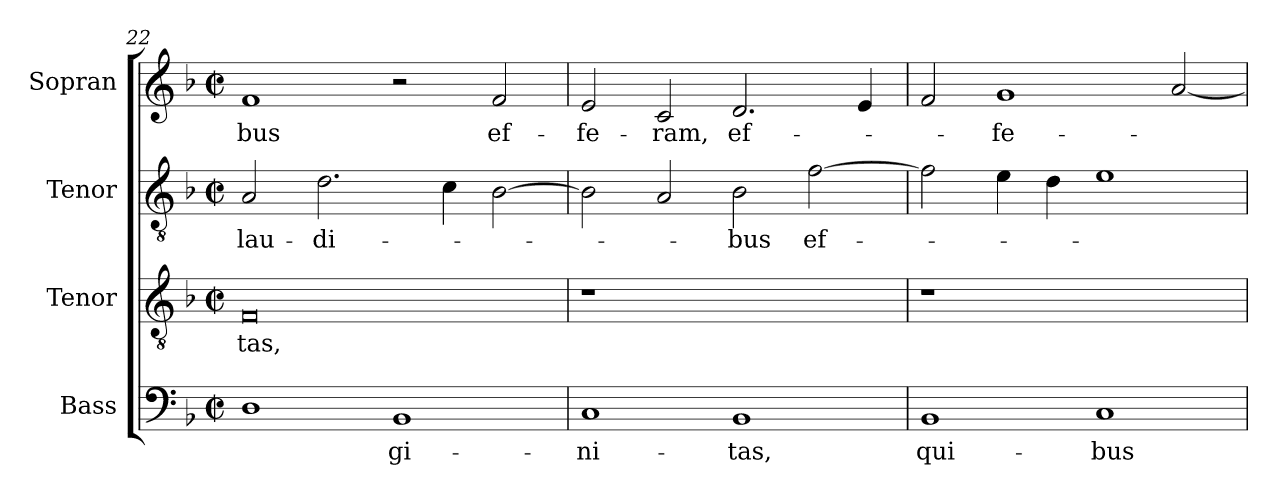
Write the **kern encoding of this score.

**kern	**text	**kern	**text	**kern	**text	**kern	**text
*part4	*part4	*part3	*part3	*part2	*part2	*part1	*part1
*staff4	*staff4	*staff3	*staff3	*staff2	*staff2	*staff1	*staff1
*I"Bass	*	*I"Tenor	*	*I"Tenor	*	*I"Sopran	*
*	*	*I'Tenor	*	*	*	*	*
*clefF4	*	*clefGv2	*	*clefGv2	*	*clefG2	*
*	*	*ITrd7c12	*	*ITrd7c12	*	*	*
*k[b-]	*	*k[b-]	*	*k[b-]	*	*k[b-]	*
*F:	*	*F:	*	*F:	*	*F:	*
*M2/2	*	*M2/2	*	*M2/2	*	*M2/2	*
*met(c|)	*	*met(c|)	*	*met(c|)	*	*met(c|)	*
=22	=22	=22	=22	=22	=22	=22	=22
!	!	!	!LO:LY:b:color=#000000	!	!	!	!
!	!	!	!	!	!LO:LY:b:color=#000000	!	!
!	!	!	!	!	!	!	!LO:LY:b:color=#000000
1Di	.	0FFi	-tas,	2AAi/	lau-	1fi	-bus
!	!	!	!	!	!LO:LY:b:color=#000000	!	!
.	.	.	.	2.Di\	-di-	.	.
!	!LO:LY:b:color=#000000	!	!	!	!	!	!
1BB-i	-gi-	.	.	.	.	2r	.
.	.	.	.	4Ci\	.	.	.
!	!	!	!	!	!	!	!LO:LY:b:color=#000000
.	.	.	.	[>2BB-i\	.	2fi/	ef-
=23	=23	=23	=23	=23	=23	=23	=23
!	!LO:LY:b:color=#000000	!LO:N:vis=1	!	!	!	!	!
!	!	!	!	!	!	!	!LO:LY:b:color=#000000
1Ci	-ni-	1r	.	2BB-i\]	.	2ei/	-fe-
!	!	!	!	!	!	!	!LO:LY:b:color=#000000
.	.	.	.	2AAi/	.	2ci/	-ram,
!	!LO:LY:b:color=#000000	!	!	!	!	!	!
!	!	!	!	!	!LO:LY:b:color=#000000	!	!
!	!	!	!	!	!	!	!LO:LY:b:color=#000000
1BB-i	-tas,	1ryy	.	2BB-i\	-bus	2.di/	ef-
!	!	!	!	!	!LO:LY:b:color=#000000	!	!
.	.	.	.	[>2Fi\	ef-	.	.
.	.	.	.	.	.	4ei/	.
!!LO:PB:g=z
=24	=24	=24	=24	=24	=24	=24	=24
!	!LO:LY:b:color=#000000	!LO:N:vis=1	!	!	!	!	!
1BB-i	qui-	1r	.	2Fi\]	.	2fi/	.
!	!	!	!	!	!	!	!LO:LY:b:color=#000000
.	.	.	.	4Ei\	.	1gi	-fe-
.	.	.	.	4Di\	.	.	.
!	!LO:LY:b:color=#000000	!	!	!	!	!	!
1Ci	-bus	1ryy	.	1Ei	.	.	.
.	.	.	.	.	.	[<2ai/	.
=	=	=	=	=	=	=	=
*-	*-	*-	*-	*-	*-	*-	*-
